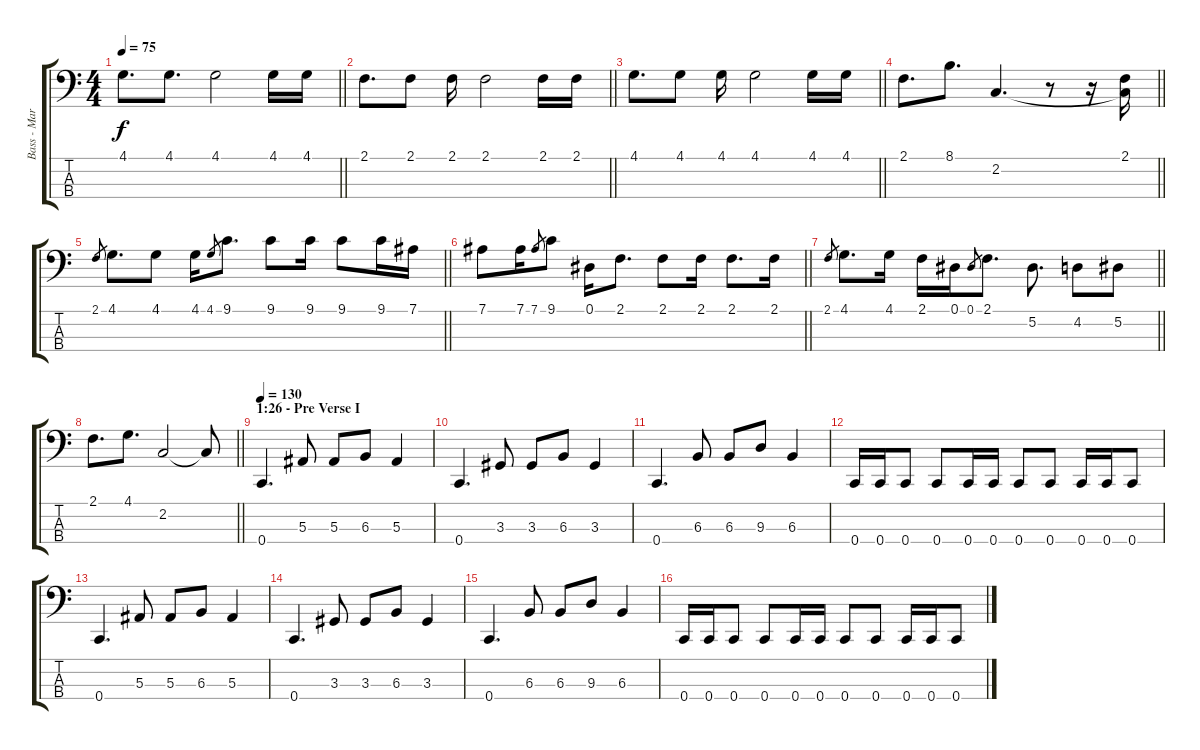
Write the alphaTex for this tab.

\track ("Bass - Marius" "Bass - Mar") {instrument electricbasspick}
\staff {score tabs}
\tuning (Eb2 Bb1 F1 C1) {hide}
\ts (4 4)
\tempo 75
\clef f4
\barLineRight lightlight
\ks c
4.1.8{d dy f} 4.1.8{d} 4.1.2 4.1.16 4.1.16 |
\barLineRight lightlight
2.1.8{d} 2.1.8 2.1.16 2.1.2 2.1.16 2.1.16 |
\barLineRight lightlight
4.1.8{d} 4.1.8 4.1.16 4.1.2 4.1.16 4.1.16 |
\barLineRight lightlight
2.1.8{d} 8.1.8{d} 2.2.4{d} r.8 r.16 (2.1 2.2{t}).16 |
\barLineRight lightlight
2.1.8{gr} 4.1.8{d} 4.1.8 4.1.16 4.1.8{gr} 9.1.8{d} 9.1.8 9.1.16 9.1.8 9.1.16 7.1.16 |
\barLineRight lightlight
7.1.8 7.1.16 7.1.8{gr} 9.1.8 0.1.16 2.1.8{d} 2.1.8 2.1.16 2.1.8{d} 2.1.16 |
\barLineRight lightlight
2.1.8{gr} 4.1.8{d} 4.1.16 2.1.16 0.1.16 0.1.8{gr} 2.1.8{d} 5.2.8{d} 4.2.8 5.2.8 |
\barLineRight lightlight
2.1.8{d} 4.1.8{d} 2.2.2 2.2{t}.8 |
\section ("" "1:26 - Pre Verse I")
\tempo 130
0.4.4{d} 5.3.8 5.3.8 6.3.8 5.3.4 |
0.4.4{d} 3.3.8 3.3.8 6.3.8 3.3.4 |
0.4.4{d} 6.3.8 6.3.8 9.3.8 6.3.4 |
0.4.16 0.4.16 0.4.8 0.4.8 0.4.16 0.4.16 0.4.8 0.4.8 0.4.16 0.4.16 0.4.8 |
0.4.4{d} 5.3.8 5.3.8 6.3.8 5.3.4 |
0.4.4{d} 3.3.8 3.3.8 6.3.8 3.3.4 |
0.4.4{d} 6.3.8 6.3.8 9.3.8 6.3.4 |
0.4.16 0.4.16 0.4.8 0.4.8 0.4.16 0.4.16 0.4.8 0.4.8 0.4.16 0.4.16 0.4.8
